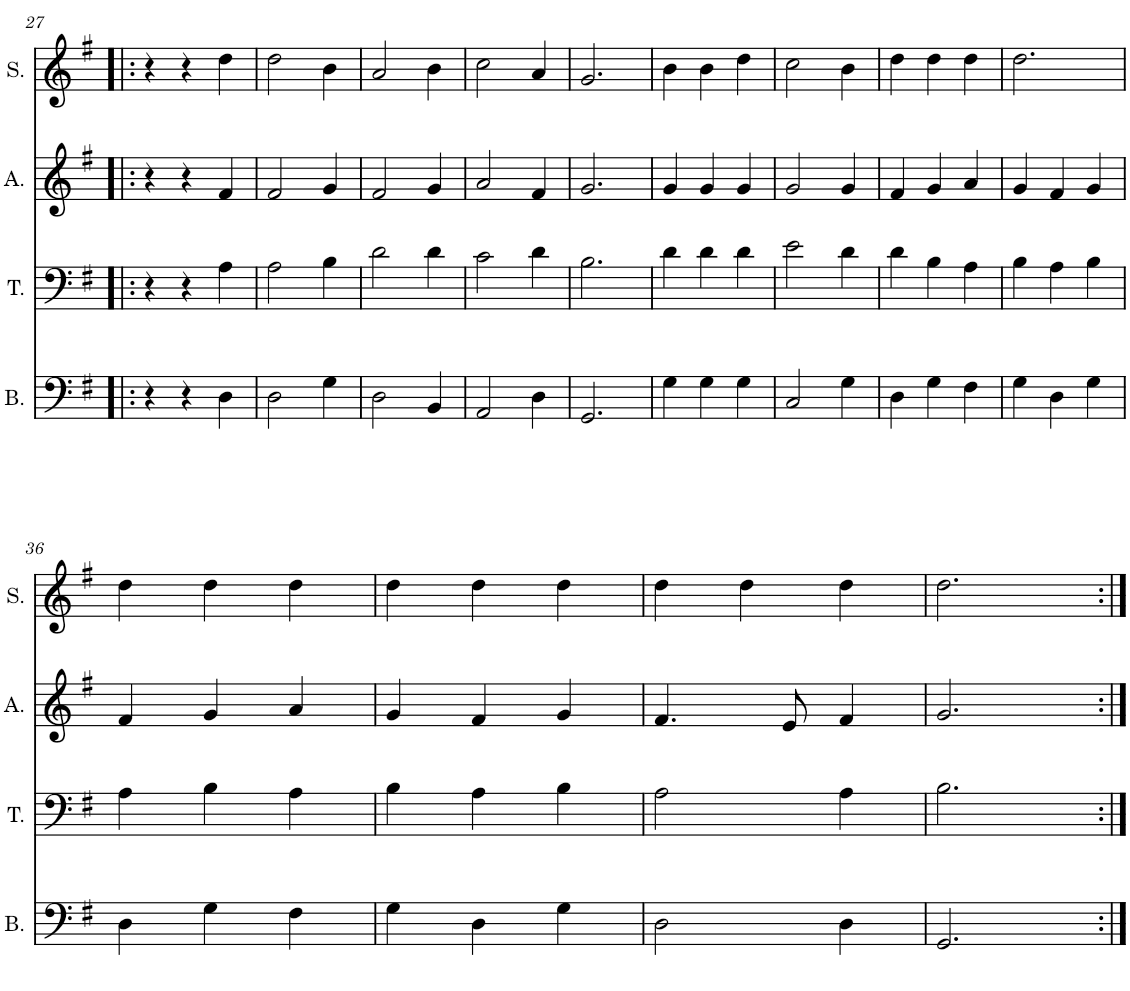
**kern	**kern	**kern	**kern
*part4	*part3	*part2	*part1
*staff4	*staff3	*staff2	*staff1
*I"Bass	*I"Tenor	*I"Alto	*I"Soprano
*I'B.	*I'T.	*I'A.	*I'S.
!!LO:PB:g=z
*clefF4	*clefF4	*clefG2	*clefG2
*k[f#]	*k[f#]	*k[f#]	*k[f#]
*M3/4	*M3/4	*M3/4	*M3/4
=27!|:	=27!|:	=27!|:	=27!|:
4r	4r	4r	4r
4r	4r	4r	4r
*	*	*	*MM300
4D\	4A\	4f#/	4dd\
=28	=28	=28	=28
2D\	2A\	2f#/	2dd\
4G\	4B\	4g/	4b\
=29	=29	=29	=29
2D\	2d\	2f#/	2a/
4BB/	4d\	4g/	4b\
=30	=30	=30	=30
2AA/	2c\	2a/	2cc\
4D\	4d\	4f#/	4a/
=31	=31	=31	=31
2.GG/	2.B\	2.g/	2.g/
=32	=32	=32	=32
4G\	4d\	4g/	4b\
4G\	4d\	4g/	4b\
4G\	4d\	4g/	4dd\
=33	=33	=33	=33
2C/	2e\	2g/	2cc\
4G\	4d\	4g/	4b\
=34	=34	=34	=34
4D'\	4d'\	4f#'/	4dd'\
4G'\	4B'\	4g'/	4dd'\
4F#'\	4A'\	4a'/	4dd'\
=35	=35	=35	=35
4G'\	4B'\	4g'/	2.dd\
4D'\	4A'\	4f#'/	.
4G'\	4B'\	4g'/	.
!!LO:LB:g=z
=36	=36	=36	=36
4D'\	4A'\	4f#'/	4dd'\
4G'\	4B'\	4g'/	4dd'\
4F#'\	4A'\	4a'/	4dd'\
=37	=37	=37	=37
4G'\	4B'\	4g'/	4dd'\
4D'\	4A'\	4f#'/	4dd'\
4G'\	4B'\	4g'/	4dd'\
=38	=38	=38	=38
2D\	2A\	4.f#/	4dd'\
.	.	.	4dd'\
.	.	8e'/	.
4D\	4A\	4f#'/	4dd'\
=39	=39	=39	=39
2.GG/	2.B\	2.g/	2.dd\
=:|!	=:|!	=:|!	=:|!
*-	*-	*-	*-
